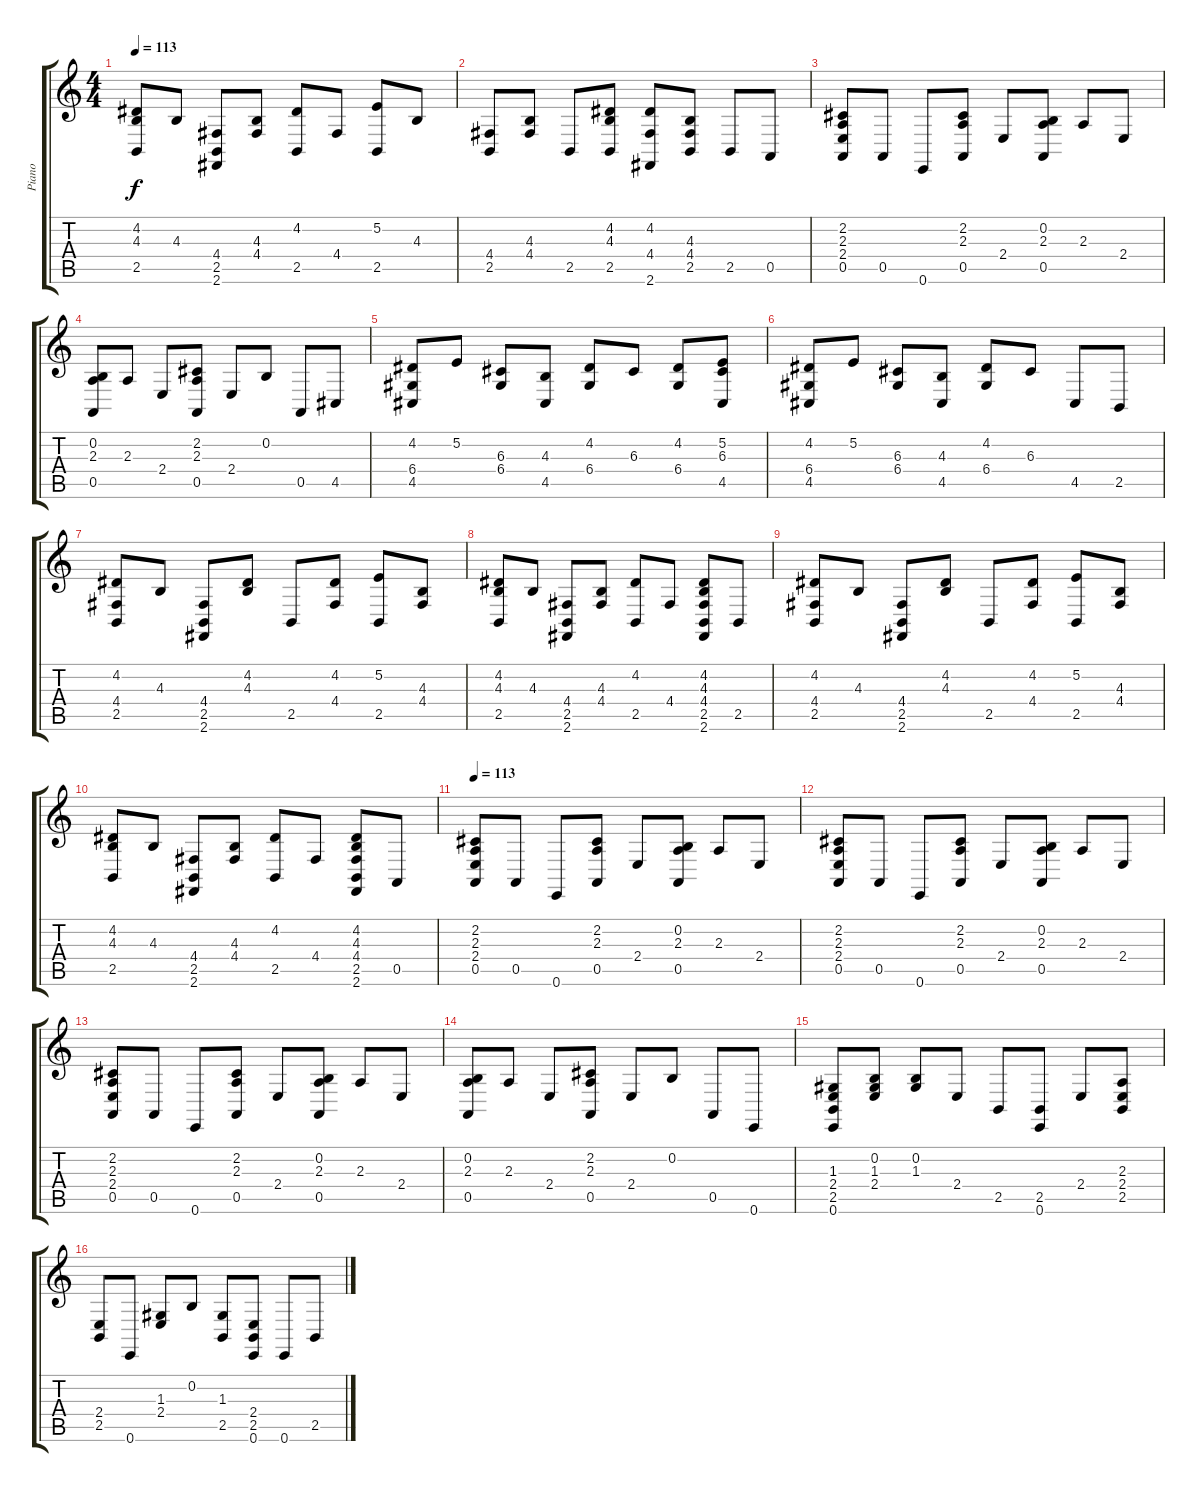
\track ("Piano" "Piano") {instrument acousticgrandpiano}
\staff {score tabs}
\tuning (E4 B3 G3 D3 A2 E2) {hide}
\ts (4 4)
\tempo 113
\clef g2
\ks c
(4.2 4.3 2.5).8{dy f} 4.3.8 (4.4 2.5 2.6).8 (4.3 4.4).8 (4.2 2.5).8 4.4.8 (5.2 2.5).8 4.3.8 |
(4.4 2.5).8 (4.3 4.4).8 2.5.8 (4.2 4.3 2.5).8 (4.2 4.4 2.6).8 (4.3 4.4 2.5).8 2.5.8 0.5.8 |
(2.2 2.3 2.4 0.5).8 0.5.8 0.6.8 (2.2 2.3 0.5).8 2.4.8 (0.2 2.3 0.5).8 2.3.8 2.4.8 |
(0.2 2.3 0.5).8 2.3.8 2.4.8 (2.2 2.3 0.5).8 2.4.8 0.2.8 0.5.8 4.5.8 |
(4.2 6.4 4.5).8 5.2.8 (6.3 6.4).8 (4.3 4.5).8 (4.2 6.4).8 6.3.8 (4.2 6.4).8 (5.2 6.3 4.5).8 |
(4.2 6.4 4.5).8 5.2.8 (6.3 6.4).8 (4.3 4.5).8 (4.2 6.4).8 6.3.8 4.5.8 2.5.8 |
(4.2 4.4 2.5).8 4.3.8 (4.4 2.5 2.6).8 (4.2 4.3).8 2.5.8 (4.2 4.4).8 (5.2 2.5).8 (4.3 4.4).8 |
(4.2 4.3 2.5).8 4.3.8 (4.4 2.5 2.6).8 (4.3 4.4).8 (4.2 2.5).8 4.4.8 (4.2 4.3 4.4 2.5 2.6).8 2.5.8 |
(4.2 4.4 2.5).8 4.3.8 (4.4 2.5 2.6).8 (4.2 4.3).8 2.5.8 (4.2 4.4).8 (5.2 2.5).8 (4.3 4.4).8 |
(4.2 4.3 2.5).8 4.3.8 (4.4 2.5 2.6).8 (4.3 4.4).8 (4.2 2.5).8 4.4.8 (4.2 4.3 4.4 2.5 2.6).8 0.5.8 |
\tempo 113
(2.2 2.3 2.4 0.5).8 0.5.8 0.6.8 (2.2 2.3 0.5).8 2.4.8 (0.2 2.3 0.5).8 2.3.8 2.4.8 |
(2.2 2.3 2.4 0.5).8 0.5.8 0.6.8 (2.2 2.3 0.5).8 2.4.8 (0.2 2.3 0.5).8 2.3.8 2.4.8 |
(2.2 2.3 2.4 0.5).8 0.5.8 0.6.8 (2.2 2.3 0.5).8 2.4.8 (0.2 2.3 0.5).8 2.3.8 2.4.8 |
(0.2 2.3 0.5).8 2.3.8 2.4.8 (2.2 2.3 0.5).8 2.4.8 0.2.8 0.5.8 0.6.8 |
(1.3 2.4 2.5 0.6).8 (0.2 1.3 2.4).8 (0.2 1.3).8 2.4.8 2.5.8 (2.5 0.6).8 2.4.8 (2.3 2.4 2.5).8 |
(2.4 2.5).8 0.6.8 (1.3 2.4).8 0.2.8 (1.3 2.5).8 (2.4 2.5 0.6).8 0.6.8 2.5.8
